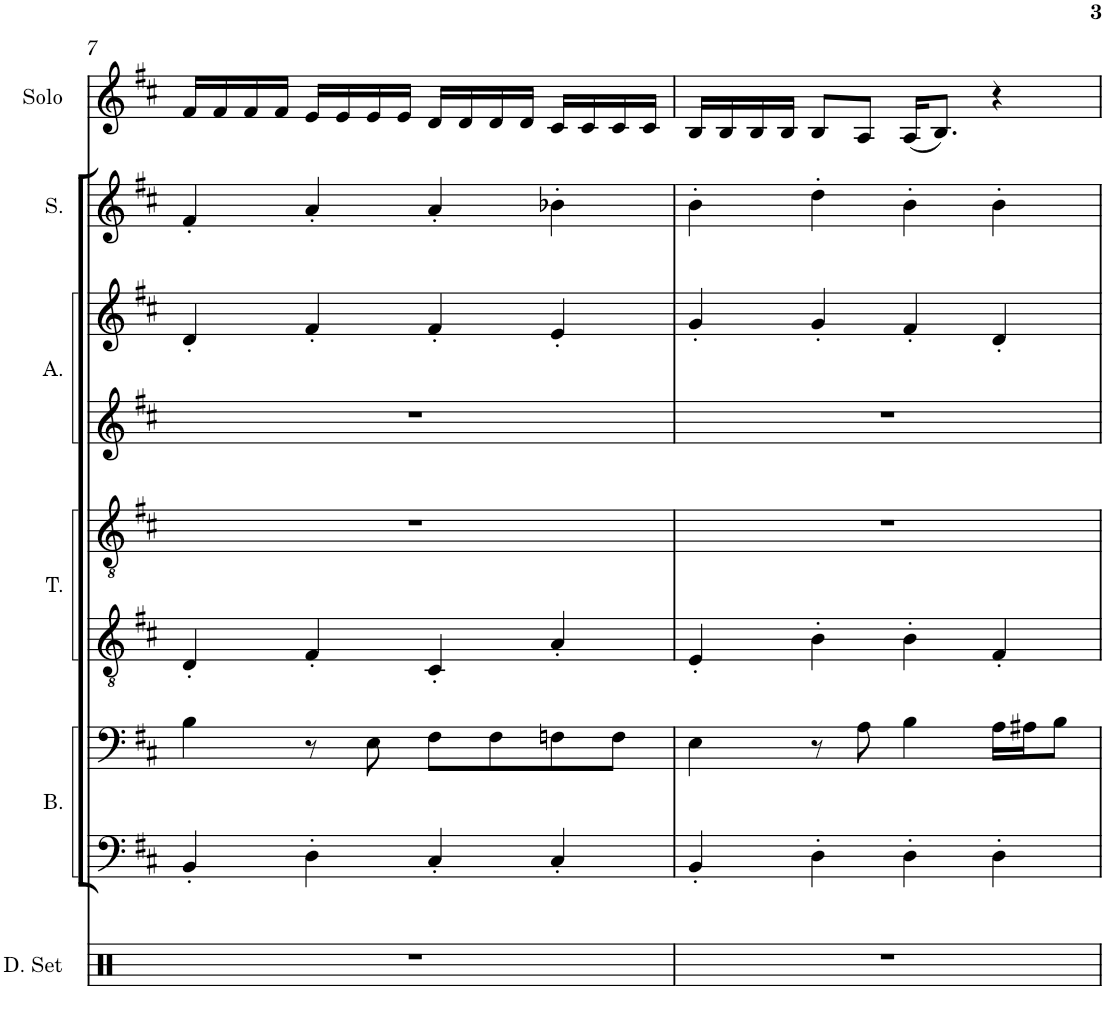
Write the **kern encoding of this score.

**kern	**kern	**kern	**kern	**kern	**kern	**kern	**kern	**kern
*part6	*part5	*part5	*part4	*part4	*part3	*part3	*part2	*part1
*staff9	*staff8	*staff7	*staff6	*staff5	*staff4	*staff3	*staff2	*staff1
*I"Drumset	*I"Bass	*	*I"Tenor	*	*I"Alto	*	*I"Soprano	*I"Solo
*I'D. Set	*I'B.	*	*I'T.	*	*I'A.	*	*I'S.	*I'Solo
!!LO:PB:g=z
*clefX	*clefF4	*clefF4	*clefGv2	*clefGv2	*clefG2	*clefG2	*clefG2	*clefG2
*k[]	*k[f#c#]	*k[f#c#]	*k[f#c#]	*k[f#c#]	*k[f#c#]	*k[f#c#]	*k[f#c#]	*k[f#c#]
*M4/4	*M4/4	*M4/4	*M4/4	*M4/4	*M4/4	*M4/4	*M4/4	*M4/4
=7	=7	=7	=7	=7	=7	=7	=7	=7
1r	4BB'/	4B\	4D'/	1r	1r	4d'/	4f#'/	16f#/LL
.	.	.	.	.	.	.	.	16f#/
.	.	.	.	.	.	.	.	16f#/
.	.	.	.	.	.	.	.	16f#/JJ
.	4D'\	8r	4F#'/	.	.	4f#'/	4a'/	16e/LL
.	.	.	.	.	.	.	.	16e/
.	.	8E\	.	.	.	.	.	16e/
.	.	.	.	.	.	.	.	16e/JJ
.	4C#'/	8F#\L	4C#'/	.	.	4f#'/	4a'/	16d/LL
.	.	.	.	.	.	.	.	16d/
.	.	8F#\	.	.	.	.	.	16d/
.	.	.	.	.	.	.	.	16d/JJ
.	4C#'/	8Fn\	4A'/	.	.	4e'/	4b-X'\	16c#/LL
.	.	.	.	.	.	.	.	16c#/
.	.	8F\J	.	.	.	.	.	16c#/
.	.	.	.	.	.	.	.	16c#/JJ
=8	=8	=8	=8	=8	=8	=8	=8	=8
1r	4BB'/	4E\	4E'/	1r	1r	4g'/	4b'\	16B/LL
.	.	.	.	.	.	.	.	16B/
.	.	.	.	.	.	.	.	16B/
.	.	.	.	.	.	.	.	16B/JJ
.	4D'\	8r	4B'\	.	.	4g'/	4dd'\	8B/L
.	.	8A\	.	.	.	.	.	8A/J
.	4D'\	4B\	4B'\	.	.	4f#'/	4b'\	(<16A/KL
.	.	.	.	.	.	.	.	8.B/J)
.	4D'\	16A\LL	4F#'/	.	.	4d'/	4b'\	4r
.	.	16A#X\J	.	.	.	.	.	.
.	.	8B\J	.	.	.	.	.	.
=	=	=	=	=	=	=	=	=
*-	*-	*-	*-	*-	*-	*-	*-	*-
